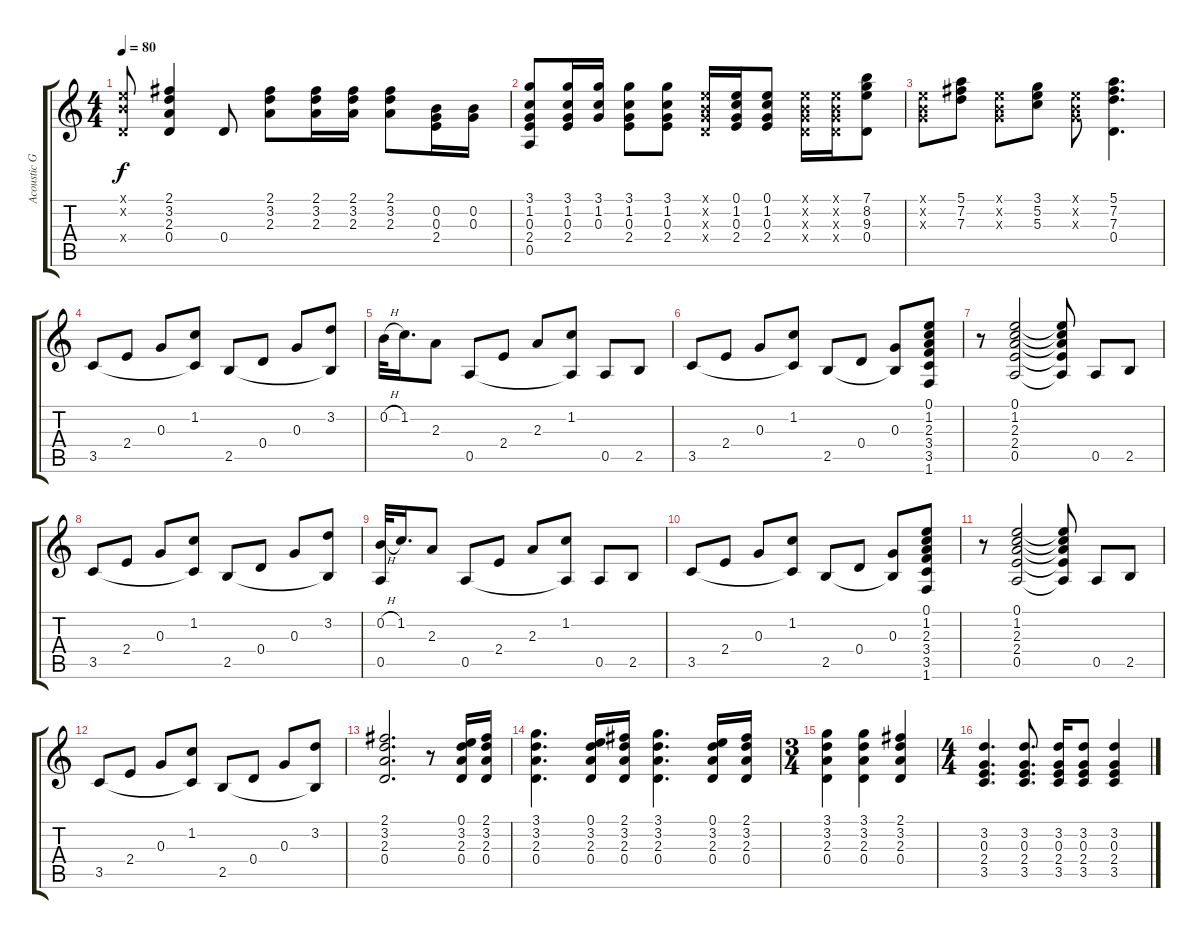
\track ("Acoustic Gutar - Jimmy Page" "Acoustic G") {instrument acousticguitarsteel}
\staff {score tabs}
\tuning (E4 B3 G3 D3 A2 E2) {hide}
\ts (4 4)
\tempo 80
\clef g2
\ks c
(0.1{x} 0.2{x} 0.4{x}).8{dy f} (2.1 3.2 2.3 0.4).4 0.4.8 (2.1 3.2 2.3).8 (2.1 3.2 2.3).16 (2.1 3.2 2.3).16 (2.1 3.2 2.3).8 (0.2 0.3 2.4).16 (0.2 0.3).16 |
(3.1 1.2 0.3 2.4 0.5).8 (3.1 1.2 0.3 2.4).16 (3.1 1.2 0.3).16 (3.1 1.2 0.3 2.4).8 (3.1 1.2 0.3 2.4).8 (0.1{x} 0.2{x} 0.3{x} 0.4{x}).16 (0.1 1.2 0.3 2.4).16 (0.1 1.2 0.3 2.4).8 (0.1{x} 0.2{x} 0.3{x} 0.4{x}).16 (0.1{x} 0.2{x} 0.3{x} 0.4{x}).16 (7.1 8.2 9.3 0.4).8 |
(0.1{x} 0.2{x} 0.3{x}).8 (5.1 7.2 7.3).8 (0.1{x} 0.2{x} 0.3{x}).8 (3.1 5.2 5.3).8 (0.1{x} 0.2{x} 0.3{x}).8 (5.1 7.2 7.3 0.4).4{d} |
3.5.8 2.4.8 0.3.8 (1.2 3.5{t}).8 2.5.8 0.4.8 0.3.8 (3.2 2.5{t}).8 |
0.2{h}.32 1.2.16{d} 2.3.8 0.5.8 2.4.8 2.3.8 (1.2 0.5{t}).8 0.5.8 2.5.8 |
3.5.8 2.4.8 0.3.8 (1.2 3.5{t}).8 2.5.8 0.4.8 (0.3 2.5{t}).8 (0.1 1.2 2.3 3.4 3.5 1.6).8 |
r.8 (0.1 1.2 2.3 2.4 0.5).2 (0.1{t} 1.2{t} 2.3{t} 2.4{t} 0.5{t}).8 0.5.8 2.5.8 |
3.5.8 2.4.8 0.3.8 (1.2 3.5{t}).8 2.5.8 0.4.8 0.3.8 (3.2 2.5{t}).8 |
(0.2{h} 0.5).32 1.2.16{d} 2.3.8 0.5.8 2.4.8 2.3.8 (1.2 0.5{t}).8 0.5.8 2.5.8 |
3.5.8 2.4.8 0.3.8 (1.2 3.5{t}).8 2.5.8 0.4.8 (0.3 2.5{t}).8 (0.1 1.2 2.3 3.4 3.5 1.6).8 |
r.8 (0.1 1.2 2.3 2.4 0.5).2 (0.1{t} 1.2{t} 2.3{t} 2.4{t} 0.5{t}).8 0.5.8 2.5.8 |
3.5.8 2.4.8 0.3.8 (1.2 3.5{t}).8 2.5.8 0.4.8 0.3.8 (3.2 2.5{t}).8 |
(2.1 3.2 2.3 0.4).2{d} r.8 (0.1 3.2 2.3 0.4).16 (2.1 3.2 2.3 0.4).16 |
(3.1 3.2 2.3 0.4).4{d} (0.1 3.2 2.3 0.4).16 (2.1 3.2 2.3 0.4).16 (3.1 3.2 2.3 0.4).4{d} (0.1 3.2 2.3 0.4).16 (2.1 3.2 2.3 0.4).16 |
\ts (3 4)
(3.1 3.2 2.3 0.4).4 (3.1 3.2 2.3 0.4).4 (2.1 3.2 2.3 0.4).4 |
\ts (4 4)
(3.2 0.3 2.4 3.5).4{d} (3.2 0.3 2.4 3.5).8{d} (3.2 0.3 2.4 3.5).16 (3.2 0.3 2.4 3.5).8 (3.2 0.3 2.4 3.5).4
